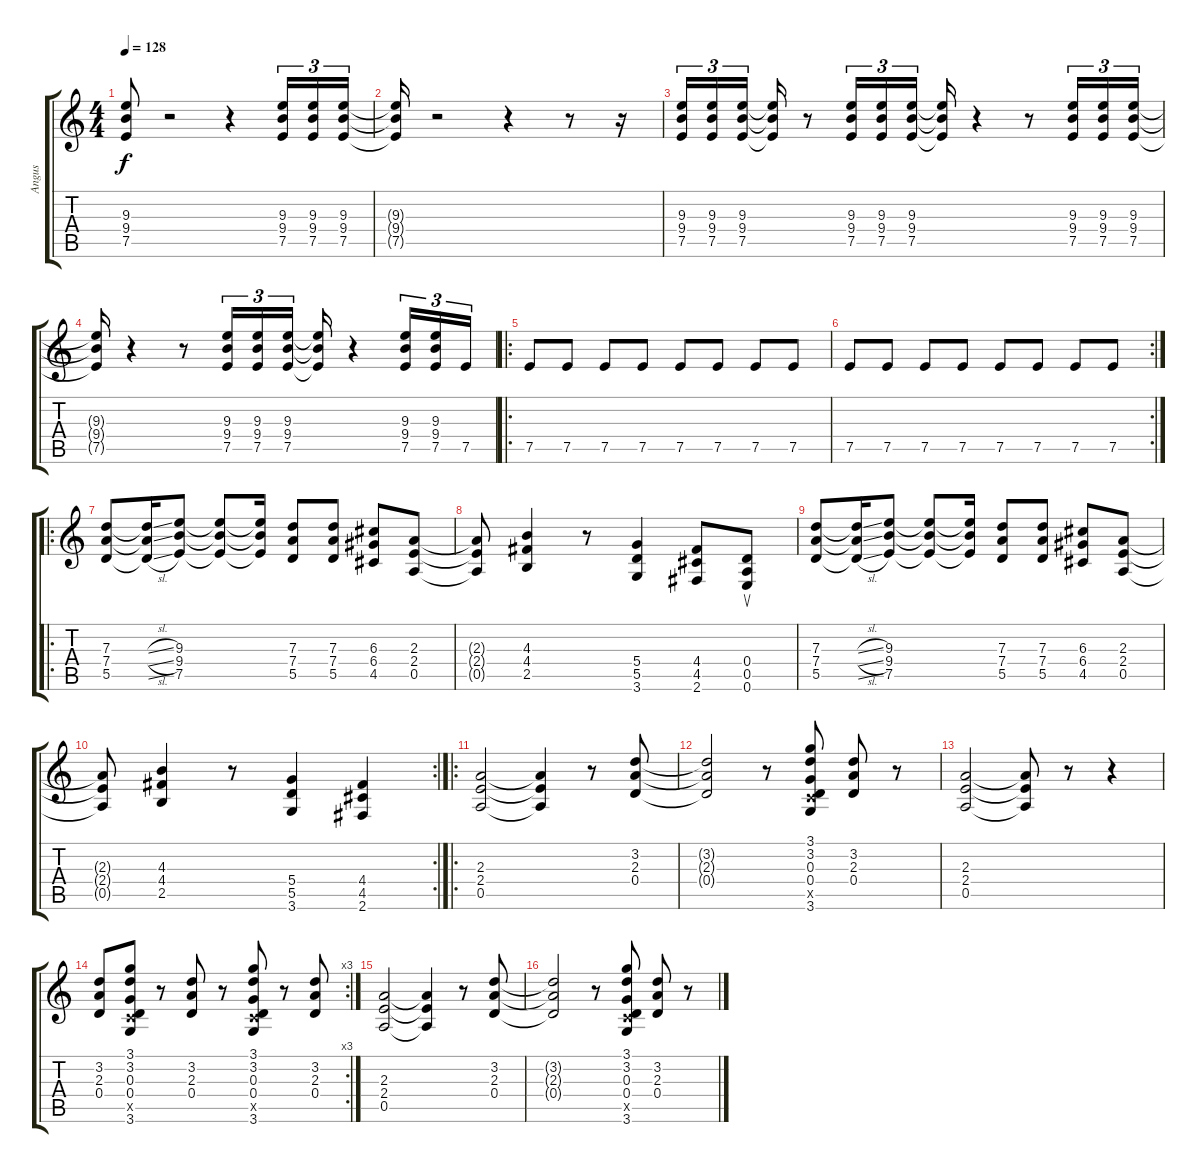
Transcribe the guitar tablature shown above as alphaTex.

\track ("Angus" "Angus") {instrument distortionguitar}
\staff {score tabs}
\tuning (E4 B3 G3 D3 A2 E2) {hide}
\ts (4 4)
\tempo 128
\clef g2
\ks c
(9.3 9.4 7.5).8{dy f instrument distortionguitar} r.2 r.4 (9.3 9.4 7.5).16{tu (3 2)} (9.3 9.4 7.5).16{tu (3 2)} (9.3 9.4 7.5).16{tu (3 2)} |
(9.3{t} 9.4{t} 7.5{t}).16 r.2 r.4 r.8 r.16 |
(9.3 9.4 7.5).16{tu (3 2)} (9.3 9.4 7.5).16{tu (3 2)} (9.3 9.4 7.5).16{tu (3 2) beam splitsecondary} (9.3{t} 9.4{t} 7.5{t}).16 r.8 (9.3 9.4 7.5).16{tu (3 2)} (9.3 9.4 7.5).16{tu (3 2)} (9.3 9.4 7.5).16{tu (3 2) beam splitsecondary} (9.3{t} 9.4{t} 7.5{t}).16 r.4 r.8 (9.3 9.4 7.5).16{tu (3 2)} (9.3 9.4 7.5).16{tu (3 2)} (9.3 9.4 7.5).16{tu (3 2)} |
(9.3{t} 9.4{t} 7.5{t}).16 r.4 r.8 (9.3 9.4 7.5).16{tu (3 2)} (9.3 9.4 7.5).16{tu (3 2)} (9.3 9.4 7.5).16{tu (3 2)} (9.3{t} 9.4{t} 7.5{t}).16 r.4 (9.3 9.4 7.5).16{tu (3 2)} (9.3 9.4 7.5).16{tu (3 2)} 7.5.16{tu (3 2)} |
\ro
7.5.8 7.5.8 7.5.8 7.5.8 7.5.8 7.5.8 7.5.8 7.5.8 |
\rc 2
7.5.8 7.5.8 7.5.8 7.5.8 7.5.8 7.5.8 7.5.8 7.5.8 |
\ro
(7.3 7.4 5.5).8 (7.3{sl t} 7.4{sl t} 5.5{sl t}).16 (9.3 9.4 7.5).8 (9.3{t} 9.4{t} 7.5{t}).8 (9.3{t} 9.4{t} 7.5{t}).16 (7.3 7.4 5.5).8 (7.3 7.4 5.5).8 (6.3 6.4 4.5).8 (2.3 2.4 0.5).8 |
(2.3{t} 2.4{t} 0.5{t}).8 (4.3 4.4 2.5).4 r.8 (5.4 5.5 3.6).4 (4.4 4.5 2.6).8 (0.4 0.5 0.6).8{su} |
(7.3 7.4 5.5).8 (7.3{sl t} 7.4{sl t} 5.5{sl t}).16 (9.3 9.4 7.5).8 (9.3{t} 9.4{t} 7.5{t}).8 (9.3{t} 9.4{t} 7.5{t}).16 (7.3 7.4 5.5).8 (7.3 7.4 5.5).8 (6.3 6.4 4.5).8 (2.3 2.4 0.5).8 |
\rc 2
(2.3{t} 2.4{t} 0.5{t}).8 (4.3 4.4 2.5).4 r.8 (5.4 5.5 3.6).4 (4.4 4.5 2.6).4 |
\ro
(2.3 2.4 0.5).2 (2.3{t} 2.4{t} 0.5{t}).4 r.8 (3.2 2.3 0.4).8 |
(3.2{t} 2.3{t} 0.4{t}).2 r.8 (3.1 3.2 0.3 0.4 3.5{x} 3.6).8 (3.2 2.3 0.4).8 r.8 |
(2.3 2.4 0.5).2 (2.3{t} 2.4{t} 0.5{t}).8 r.8 r.4 |
\rc 3
(3.2 2.3 0.4).8 (3.1 3.2 0.3 0.4 3.5{x} 3.6).8 r.8 (3.2 2.3 0.4).8 r.8 (3.1 3.2 0.3 0.4 3.5{x} 3.6).8 r.8 (3.2 2.3 0.4).8 |
(2.3 2.4 0.5).2 (2.3{t} 2.4{t} 0.5{t}).4 r.8 (3.2 2.3 0.4).8 |
(3.2{t} 2.3{t} 0.4{t}).2 r.8 (3.1 3.2 0.3 0.4 3.5{x} 3.6).8 (3.2 2.3 0.4).8 r.8
